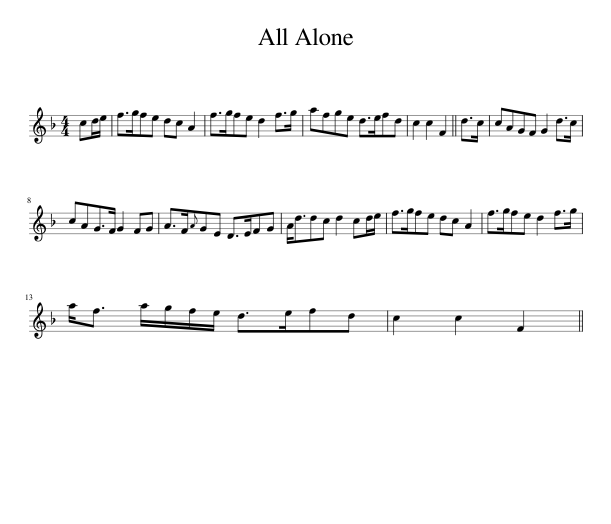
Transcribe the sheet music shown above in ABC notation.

X:1
L:1/8
M:4/4
I:linebreak $
K:F
V:1 treble
V:1
 cd/e/ | f>gfe dc A2 | f>gfe d2 f>g | afge d>efd | c2 c2 F2 || %5
 d>c | cAGF G2 d>c |$ cAG>F G2 FG | A>F{A}GE D>EFG | A<ddc d2 cd/e/ | %10
 f>gfe dc A2 | f>gfe d2 f>g |$ a<f a/g/f/e/ d>efd | c2 c2 F2 || %14
